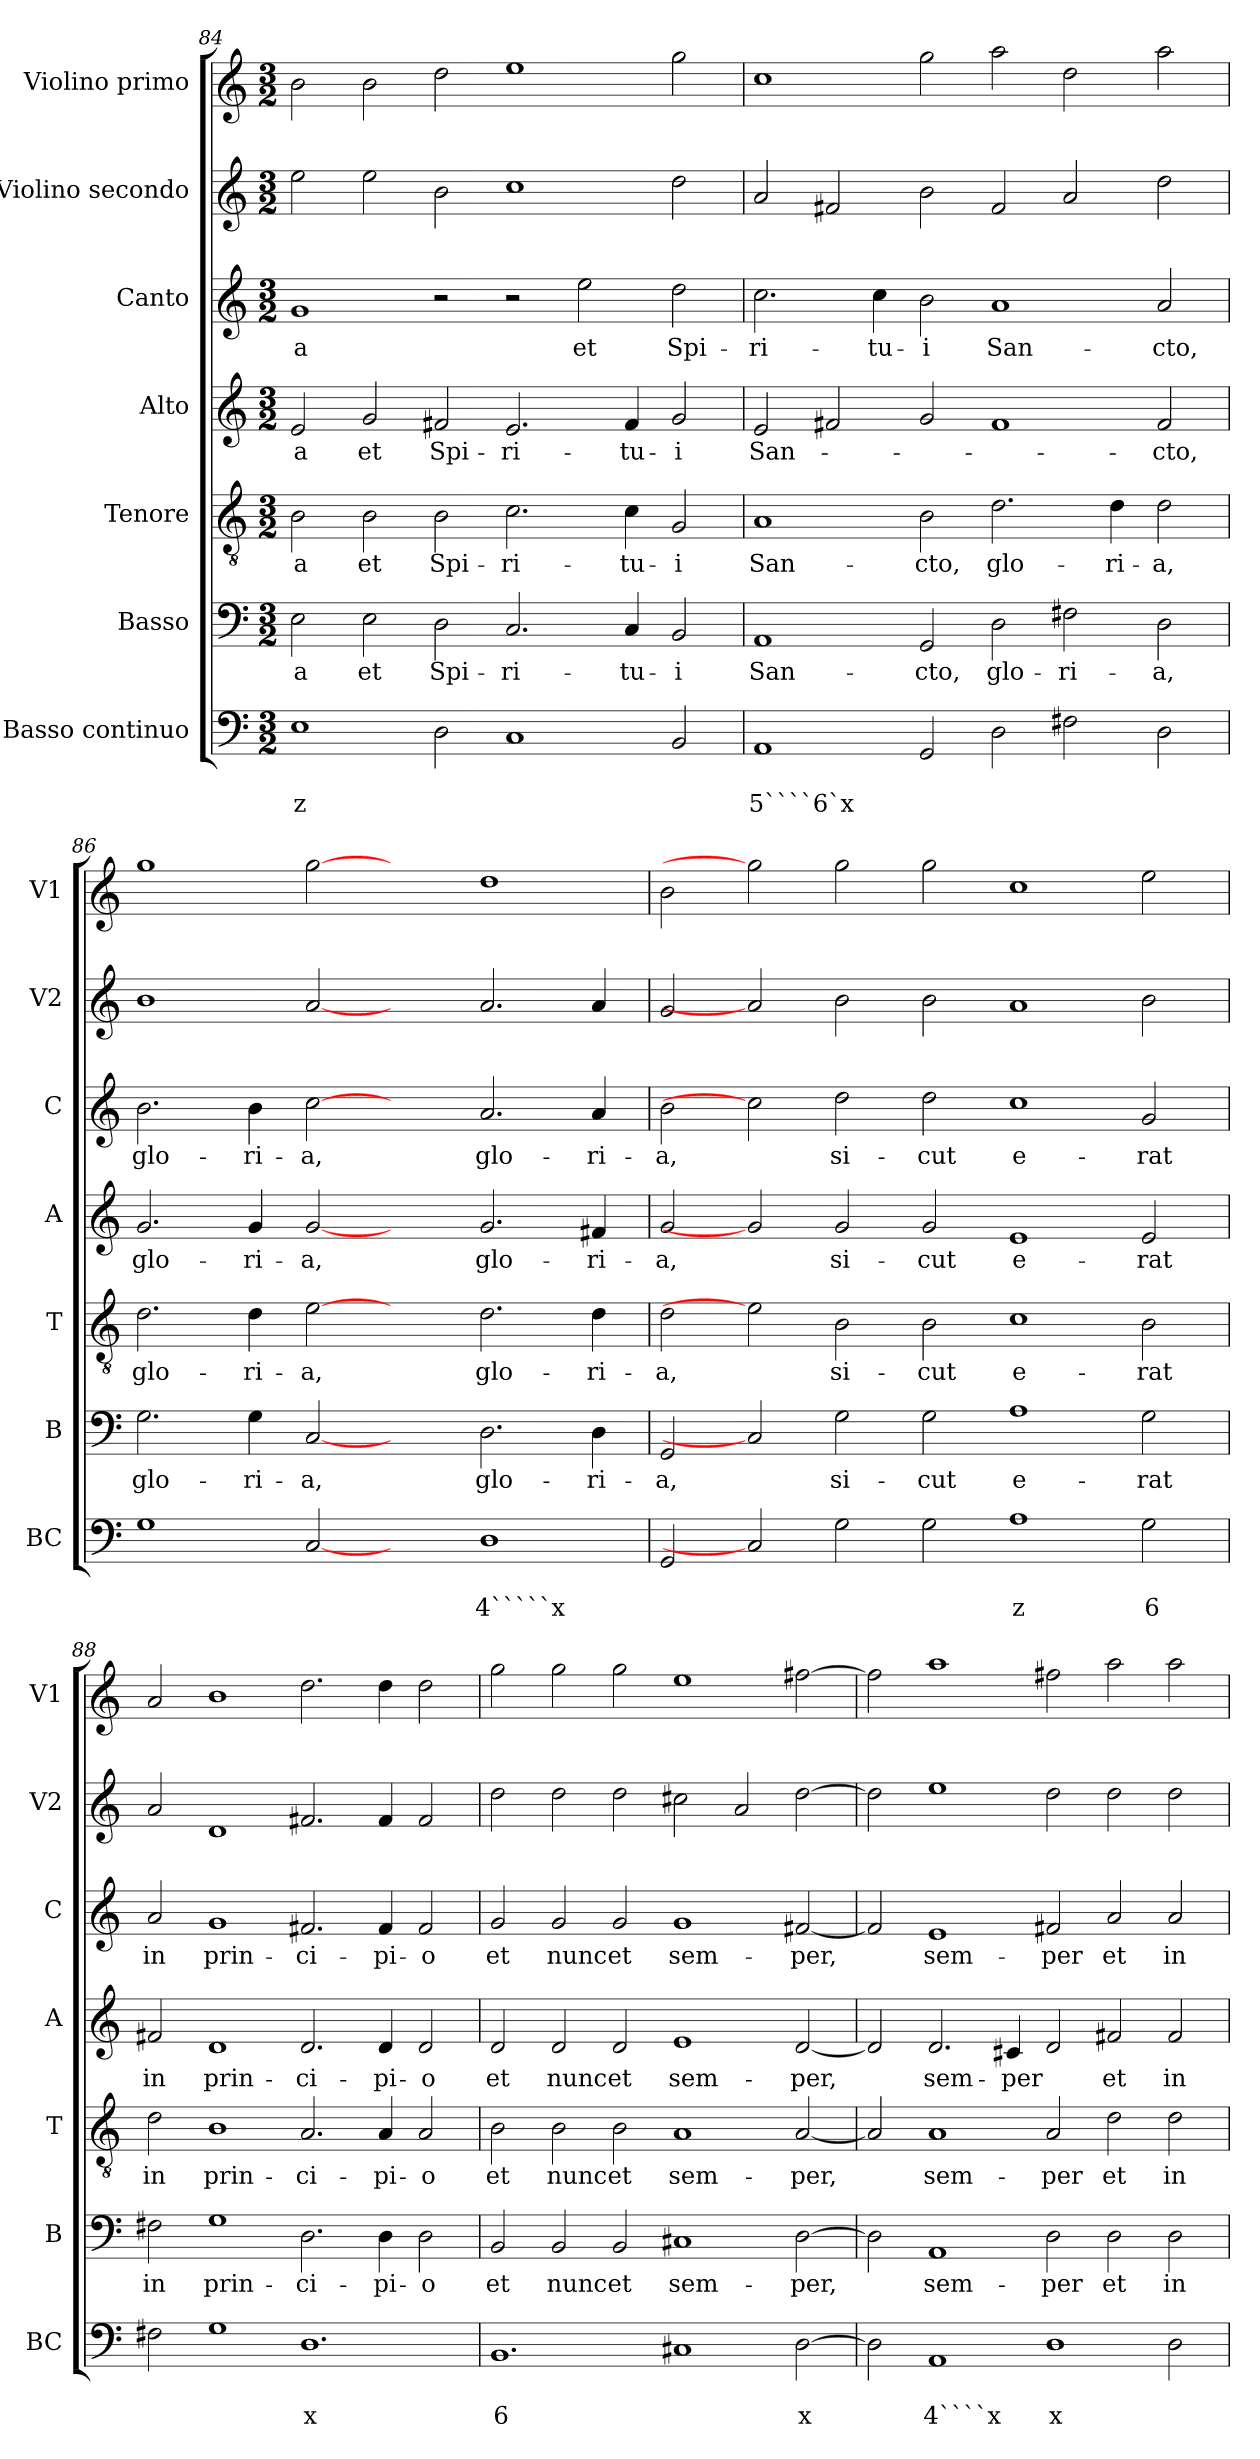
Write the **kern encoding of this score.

**kern	**text	**text	**kern	**text	**kern	**text	**kern	**text	**kern	**text	**kern	**kern
*part7	*part7	*part7	*part6	*part6	*part5	*part5	*part4	*part4	*part3	*part3	*part2	*part1
*staff7	*staff7	*staff7	*staff6	*staff6	*staff5	*staff5	*staff4	*staff4	*staff3	*staff3	*staff2	*staff1
*I"Basso continuo	*	*	*I"Basso	*	*I"Tenore	*	*I"Alto	*	*I"Canto	*	*I"Violino secondo	*I"Violino primo
*I'BC	*	*	*I'B	*	*I'T	*	*I'A	*	*I'C	*	*I'V2	*I'V1
!!LO:LB:g=z
*clefF4	*	*	*clefF4	*	*clefGv2	*	*clefG2	*	*clefG2	*	*clefG2	*clefG2
*k[]	*	*	*k[]	*	*k[]	*	*k[]	*	*k[]	*	*k[]	*k[]
*C:	*	*	*C:	*	*C:	*	*C:	*	*C:	*	*C:	*C:
*M3/2	*	*	*M3/2	*	*M3/2	*	*M3/2	*	*M3/2	*	*M3/2	*M3/2
=84	=84	=84	=84	=84	=84	=84	=84	=84	=84	=84	=84	=84
!	!	!LO:LY:b	!	!LO:LY:b	!	!LO:LY:b	!	!LO:LY:b	!	!LO:LY:b	!	!
1E	.	z	2E\	-a	2B\	-a	2e/	-a	1g	-a	2ee\	2b\
!	!	!	!	!LO:LY:b	!	!LO:LY:b	!	!LO:LY:b	!	!	!	!
.	.	.	2E\	et	2B\	et	2g/	et	.	.	2ee\	2b\
!	!	!	!	!LO:LY:b	!	!LO:LY:b	!	!LO:LY:b	!	!	!	!
2D\	.	.	2D\	Spi-	2B\	Spi-	2f#X/	Spi-	2r	.	2b\	2dd\
!	!	!	!	!LO:LY:b	!	!LO:LY:b	!	!LO:LY:b	!	!	!	!
1C	.	.	2.C/	-ri-	2.c\	-ri-	2.e/	-ri-	2r	.	1cc	1ee
!	!	!	!	!	!	!	!	!	!	!LO:LY:b	!	!
.	.	.	.	.	.	.	.	.	2ee\	et	.	.
!	!	!	!	!LO:LY:b	!	!LO:LY:b	!	!LO:LY:b	!	!	!	!
.	.	.	4C/	-tu-	4c\	-tu-	4f#/	-tu-	.	.	.	.
!	!	!	!	!LO:LY:b	!	!LO:LY:b	!	!LO:LY:b	!	!LO:LY:b	!	!
2BB/	.	.	2BB/	-i	2G/	-i	2g/	-i	2dd\	Spi-	2dd\	2gg\
=85	=85	=85	=85	=85	=85	=85	=85	=85	=85	=85	=85	=85
!	!	!LO:LY:b	!	!LO:LY:b	!	!LO:LY:b	!	!LO:LY:b	!	!LO:LY:b	!	!
1AA	.	5````6`x	1AA	San-	1A	San-	2e/	San-	2.cc\	-ri-	2a/	1cc
.	.	.	.	.	.	.	2f#X/	.	.	.	2f#X/	.
!	!	!	!	!	!	!	!	!	!	!LO:LY:b	!	!
.	.	.	.	.	.	.	.	.	4cc\	-tu-	.	.
!	!	!	!	!LO:LY:b	!	!LO:LY:b	!	!	!	!LO:LY:b	!	!
2GG/	.	.	2GG/	-cto,	2B\	-cto,	2g/	.	2b\	-i	2b\	2gg\
!	!	!	!	!LO:LY:b	!	!LO:LY:b	!	!	!	!LO:LY:b	!	!
2D\	.	.	2D\	glo-	2.d\	glo-	1f#	.	1a	San-	2f#/	2aa\
!	!	!	!	!LO:LY:b	!	!	!	!	!	!	!	!
2F#X\	.	.	2F#X\	-ri-	.	.	.	.	.	.	2a/	2dd\
!	!	!	!	!	!	!LO:LY:b	!	!	!	!	!	!
.	.	.	.	.	4d\	-ri-	.	.	.	.	.	.
!	!	!	!	!LO:LY:b	!	!LO:LY:b	!	!LO:LY:b	!	!LO:LY:b	!	!
2D\	.	.	2D\	-a,	2d\	-a,	2f#/	-cto,	2a/	-cto,	2dd\	2aa\
=86	=86	=86	=86	=86	=86	=86	=86	=86	=86	=86	=86	=86
!	!	!	!	!LO:LY:b	!	!LO:LY:b	!	!LO:LY:b	!	!LO:LY:b	!	!
1G	.	.	2.G\	glo-	2.d\	glo-	2.g/	glo-	2.b\	glo-	1b	1gg
!	!	!	!	!LO:LY:b	!	!LO:LY:b	!	!LO:LY:b	!	!LO:LY:b	!	!
.	.	.	4G\	-ri-	4d\	-ri-	4g/	-ri-	4b\	-ri-	.	.
!	!	!	!	!LO:LY:b	!	!LO:LY:b	!	!LO:LY:b	!	!LO:LY:b	!	!
[2C	.	.	[2C	-a,	[2e	-a,	[2g	-a,	[2cc	-a,	[2a	[2gg
2ryy	.	.	2ryy	.	2ryy	.	2ryy	.	2ryy	.	2ryy	2ryy
!	!	!LO:LY:b	!	!LO:LY:b	!	!LO:LY:b	!	!LO:LY:b	!	!LO:LY:b	!	!
1D	.	4`````x	2.D\	glo-	2.d\	glo-	2.g/	glo-	2.a/	glo-	2.a/	1dd
!	!	!	!	!LO:LY:b	!	!LO:LY:b	!	!LO:LY:b	!	!LO:LY:b	!	!
.	.	.	4D\	-ri-	4d\	-ri-	4f#X/	-ri-	4a/	-ri-	4a/	.
=87	=87	=87	=87	=87	=87	=87	=87	=87	=87	=87	=87	=87
!	!	!	!	!LO:LY:b	!	!LO:LY:b	!	!LO:LY:b	!	!LO:LY:b	!	!
2GG/	.	.	2GG/	-a,	2d\	-a,	2g/	-a,	2b\	-a,	2g/	2b\
2C]	.	.	2C]	.	2e]	.	2g]	.	2cc]	.	2a]	2gg]
!	!	!	!	!LO:LY:b	!	!LO:LY:b	!	!LO:LY:b	!	!LO:LY:b	!	!
2G\	.	.	2G\	si-	2B\	si-	2g/	si-	2dd\	si-	2b\	2gg\
!	!	!	!	!LO:LY:b	!	!LO:LY:b	!	!LO:LY:b	!	!LO:LY:b	!	!
2G\	.	.	2G\	-cut	2B\	-cut	2g/	-cut	2dd\	-cut	2b\	2gg\
!	!	!LO:LY:b	!	!LO:LY:b	!	!LO:LY:b	!	!LO:LY:b	!	!LO:LY:b	!	!
1A	.	z	1A	e-	1c	e-	1e	e-	1cc	e-	1a	1cc
!	!	!LO:LY:b	!	!LO:LY:b	!	!LO:LY:b	!	!LO:LY:b	!	!LO:LY:b	!	!
2G\	.	6	2G\	-rat	2B\	-rat	2e/	-rat	2g/	-rat	2b\	2ee\
!!LO:PB:g=z
=88	=88	=88	=88	=88	=88	=88	=88	=88	=88	=88	=88	=88
!	!	!	!	!LO:LY:b	!	!LO:LY:b	!	!LO:LY:b	!	!LO:LY:b	!	!
2F#X\	.	.	2F#X\	in	2d\	in	2f#X/	in	2a/	in	2a/	2a/
!	!	!	!	!LO:LY:b	!	!LO:LY:b	!	!LO:LY:b	!	!LO:LY:b	!	!
1G	.	.	1G	prin-	1B	prin-	1d	prin-	1g	prin-	1d	1b
!	!	!LO:LY:b	!	!LO:LY:b	!	!LO:LY:b	!	!LO:LY:b	!	!LO:LY:b	!	!
1.D	.	x	2.D\	-ci-	2.A/	-ci-	2.d/	-ci-	2.f#X/	-ci-	2.f#X/	2.dd\
!	!	!	!	!LO:LY:b	!	!LO:LY:b	!	!LO:LY:b	!	!LO:LY:b	!	!
.	.	.	4D\	-pi-	4A/	-pi-	4d/	-pi-	4f#/	-pi-	4f#/	4dd\
!	!	!	!	!LO:LY:b	!	!LO:LY:b	!	!LO:LY:b	!	!LO:LY:b	!	!
.	.	.	2D\	-o	2A/	-o	2d/	-o	2f#/	-o	2f#/	2dd\
=89	=89	=89	=89	=89	=89	=89	=89	=89	=89	=89	=89	=89
!	!	!LO:LY:b	!	!LO:LY:b	!	!LO:LY:b	!	!LO:LY:b	!	!LO:LY:b	!	!
1.BB	.	6	2BB/	et	2B\	et	2d/	et	2g/	et	2dd\	2gg\
!	!	!	!	!LO:LY:b	!	!LO:LY:b	!	!LO:LY:b	!	!LO:LY:b	!	!
.	.	.	2BB/	nunc	2B\	nunc	2d/	nunc	2g/	nunc	2dd\	2gg\
!	!	!	!	!LO:LY:b	!	!LO:LY:b	!	!LO:LY:b	!	!LO:LY:b	!	!
.	.	.	2BB/	et	2B\	et	2d/	et	2g/	et	2dd\	2gg\
!	!	!	!	!LO:LY:b	!	!LO:LY:b	!	!LO:LY:b	!	!LO:LY:b	!	!
1C#X	.	.	1C#X	sem-	1A	sem-	1e	sem-	1g	sem-	2cc#X\	1ee
.	.	.	.	.	.	.	.	.	.	.	2a/	.
!	!	!LO:LY:b	!	!LO:LY:b	!	!LO:LY:b	!	!LO:LY:b	!	!LO:LY:b	!	!
[2D\	.	x	[2D\	-per,	[2A/	-per,	[2d/	-per,	[2f#X/	-per,	[2dd\	[2ff#X\
=90	=90	=90	=90	=90	=90	=90	=90	=90	=90	=90	=90	=90
2D\]	.	.	2D\]	.	2A/]	.	2d/]	.	2f#/]	.	2dd\]	2ff#\]
!	!	!LO:LY:b	!	!LO:LY:b	!	!LO:LY:b	!	!LO:LY:b	!	!LO:LY:b	!	!
1AA	.	4````x	1AA	sem-	1A	sem-	2.d/	sem-	1e	sem-	1ee	1aa
!	!	!	!	!	!	!	!	!LO:LY:b	!	!	!	!
.	.	.	.	.	.	.	4c#X/	-per	.	.	.	.
!	!	!LO:LY:b	!	!LO:LY:b	!	!LO:LY:b	!	!	!	!LO:LY:b	!	!
1D	.	x	2D\	-per	2A/	-per	2d/	.	2f#X/	-per	2dd\	2ff#X\
!	!	!	!	!LO:LY:b	!	!LO:LY:b	!	!LO:LY:b	!	!LO:LY:b	!	!
.	.	.	2D\	et	2d\	et	2f#X/	et	2a/	et	2dd\	2aa\
!	!	!	!	!LO:LY:b	!	!LO:LY:b	!	!LO:LY:b	!	!LO:LY:b	!	!
2D\	.	.	2D\	in	2d\	in	2f#/	in	2a/	in	2dd\	2aa\
=	=	=	=	=	=	=	=	=	=	=	=	=
*-	*-	*-	*-	*-	*-	*-	*-	*-	*-	*-	*-	*-
